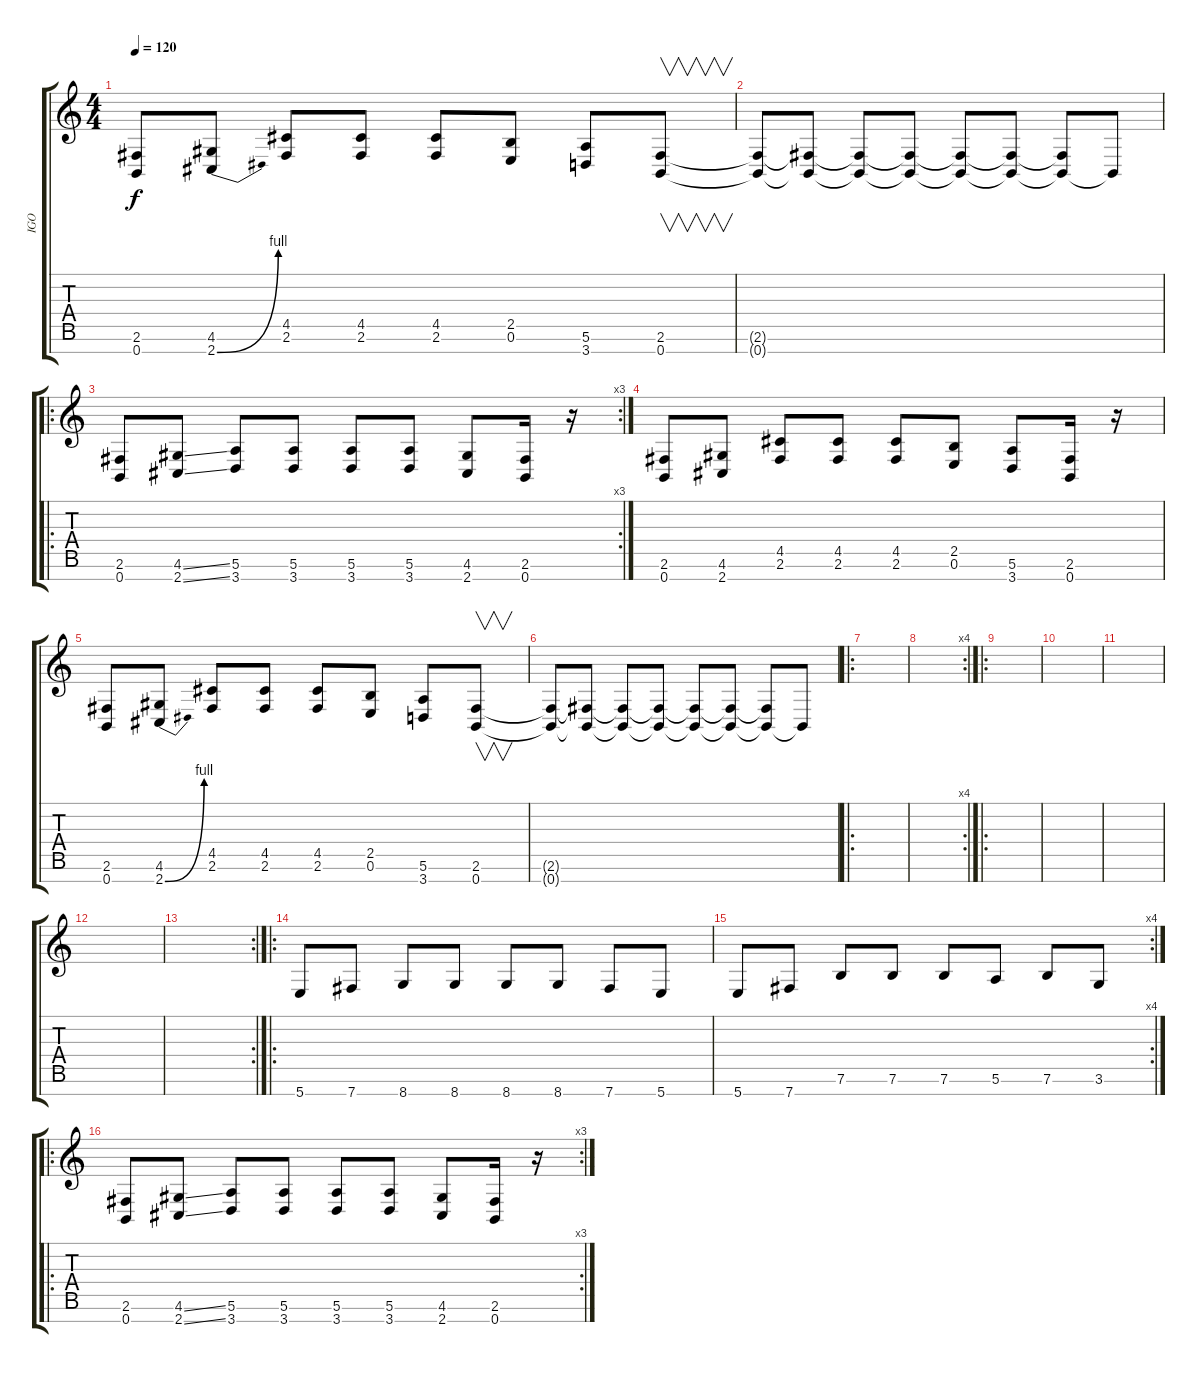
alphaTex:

\track ("IGO" "IGO") {instrument overdrivenguitar}
\staff {score tabs}
\tuning (E4 B3 G3 D3 A2 E2 B1) {hide}
\ts (4 4)
\tempo 120
\clef g2
\ks c
(2.6 0.7).8{dy f} (4.6 2.7{be (bend 0 0 60 4)}).8 (4.5 2.6).8 (4.5 2.6).8 (4.5 2.6).8 (2.5 0.6).8 (5.6 3.7).8 (2.6 0.7).8{v} |
(2.6{t} 0.7{t}).8 (2.6{t} 0.7{t}).8 (2.6{t} 0.7{t}).8 (2.6{t} 0.7{t}).8 (2.6{t} 0.7{t}).8 (2.6{t} 0.7{t}).8 (2.6{t} 0.7{t}).8 0.7{t}.8 |
\ro
\rc 3
(2.6 0.7).8 (4.6{ss} 2.7{ss}).8 (5.6 3.7).8 (5.6 3.7).8 (5.6 3.7).8 (5.6 3.7).8 (4.6 2.7).8 (2.6 0.7).16 r.16 |
(2.6 0.7).8 (4.6 2.7).8 (4.5 2.6).8 (4.5 2.6).8 (4.5 2.6).8 (2.5 0.6).8 (5.6 3.7).8 (2.6 0.7).16 r.16 |
(2.6 0.7).8 (4.6 2.7{be (bend 0 0 60 4)}).8 (4.5 2.6).8 (4.5 2.6).8 (4.5 2.6).8 (2.5 0.6).8 (5.6 3.7).8 (2.6 0.7).8{v} |
(2.6{t} 0.7{t}).8 (2.6{t} 0.7{t}).8 (2.6{t} 0.7{t}).8 (2.6{t} 0.7{t}).8 (2.6{t} 0.7{t}).8 (2.6{t} 0.7{t}).8 (2.6{t} 0.7{t}).8 0.7{t}.8 |
\ro
|
\rc 4
|
\ro
|
|
|
|
\rc 2
|
\ro
5.7.8 7.7.8 8.7.8 8.7.8 8.7.8 8.7.8 7.7.8 5.7.8 |
\rc 4
5.7.8 7.7.8 7.6.8 7.6.8 7.6.8 5.6.8 7.6.8 3.6.8 |
\ro
\rc 3
(2.6 0.7).8 (4.6{ss} 2.7{ss}).8 (5.6 3.7).8 (5.6 3.7).8 (5.6 3.7).8 (5.6 3.7).8 (4.6 2.7).8 (2.6 0.7).16 r.16
